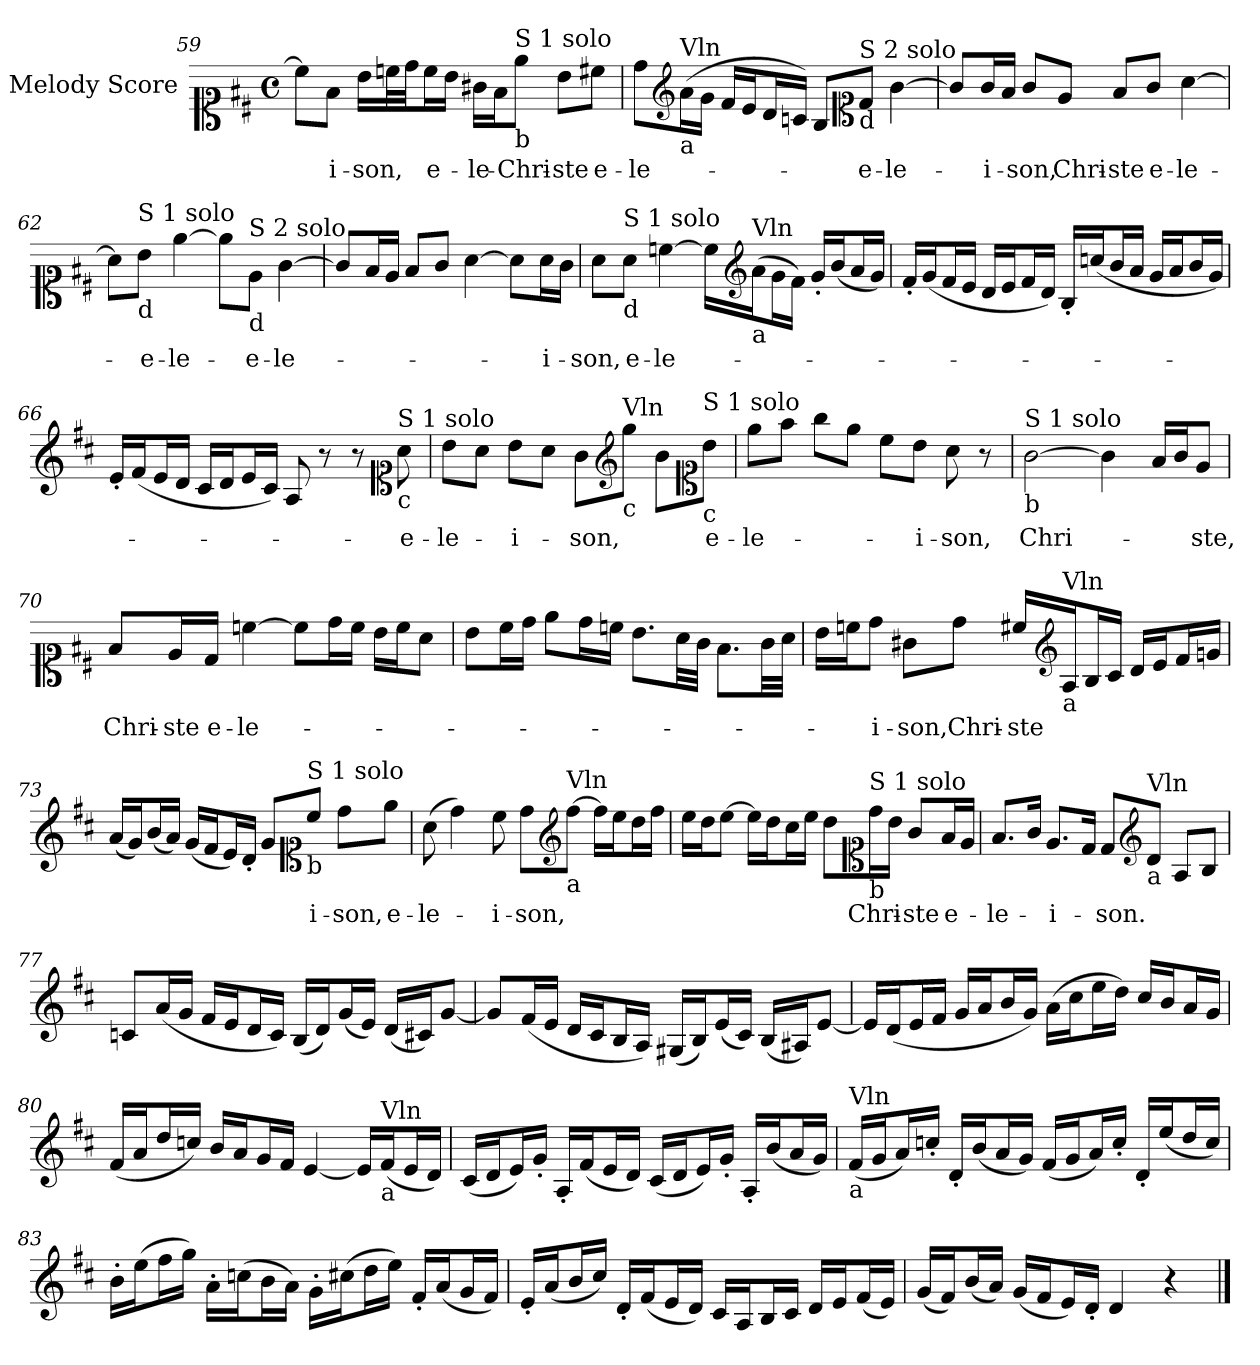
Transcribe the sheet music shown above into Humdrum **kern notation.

**kern	**text
*part1	*part1
*staff1	*staff1
*I"Melody Score	*
*clefC1	*
*k[f#c#]	*
*M4/4	*
*met(c)	*
=59	=59
8cc\L]	.
!	!LO:LY:b
8f#\J	-i-
!	!LO:LY:b
16b\LL	-son,
32ccn\L	.
32dd\JJ	.
!	!LO:LY:b
16cc\L	e-
16b\JJ	.
!	!LO:LY:b
16g#X\LL	-le-
16f#\J	.
!LO:TX:a:t=S 1 solo	!
!LO:TX:b:t=b	!
!	!LO:LY:b
8ee\J	Chri-
!	!LO:LY:b
8b\L	-ste
!	!LO:LY:b
8cc#\J	e-
=60	=60
!	!LO:LY:b
8dd\L	-le-
*clefG2	*
!LO:TX:a:t=Vln	!
!LO:TX:b:t=a	!
(16a\L	.
16g\JJ	.
16f#/LL	.
16e/J	.
16d/L	.
16cn/JJ)	.
8B/L	.
*clefC1	*
!LO:TX:a:t=S 2 solo	!
!LO:TX:b:t=d	!
!	!LO:LY:b
8d/J	e-
!	!LO:LY:b
[4g\	-le-
=61	=61
8g/L]	.
!	!LO:LY:b
16g/L	-i-
16f#/JJ	.
!	!LO:LY:b
8g/L	-son,
!	!LO:LY:b
8e/J	Chri-
!	!LO:LY:b
8f#/L	-ste
!	!LO:LY:b
8g/J	e-
!	!LO:LY:b
[4a\	-le-
=62	=62
8a\L]	.
!LO:TX:a:t=S 1 solo	!
!LO:TX:b:t=d	!
!	!LO:LY:b
8b\J	e-
!	!LO:LY:b
[4ee\	-le-
8ee\L]	.
!LO:TX:a:t=S 2 solo	!
!LO:TX:b:t=d	!
!	!LO:LY:b
8e\J	e-
!	!LO:LY:b
[4g\	-le-
=63	=63
8g/L]	.
16f#/L	.
16e/JJ	.
8f#/L	.
8g/J	.
[4a\	.
8a\L]	.
!	!LO:LY:b
16a\L	-i-
16g\JJ	.
=64	=64
!	!LO:LY:b
8a\L	-son,
!LO:TX:a:t=S 1 solo	!
!LO:TX:b:t=d	!
!	!LO:LY:b
8a\J	e-
!	!LO:LY:b
[4ccn\	-le-
16cc\LL]	.
*clefG2	*
!LO:TX:a:t=Vln	!
!LO:TX:b:t=a	!
(16a\J	.
16g\L	.
16f#\JJ)	.
16g'/LL	.
(16b/J	.
16a/L	.
16g/JJ)	.
=65	=65
16f#'/LL	.
(16g/J	.
16f#/L	.
16e/JJ	.
16d/LL	.
16e/J	.
16f#/L	.
16d/JJ)	.
16B'/LL	.
(16ccn/J	.
16b/L	.
16a/JJ	.
16g/LL	.
16a/J	.
16b/L	.
16g/JJ)	.
=66	=66
16e'/LL	.
(16f#/J	.
16e/L	.
16d/JJ	.
16c#/LL	.
16d/J	.
16e/L	.
16c#/JJ)	.
8A/	.
8r	.
8r	.
*clefC1	*
!LO:TX:a:t=S 1 solo	!
!LO:TX:b:t=c	!
!	!LO:LY:b
8a\	e-
=67	=67
!	!LO:LY:b
8b\L	-le-
8a\J	.
!	!LO:LY:b
8b\L	-i-
8a\J	.
!	!LO:LY:b
8g\L	-son,
*clefG2	*
!LO:TX:a:t=Vln	!
!LO:TX:b:t=c	!
8gg\J	.
8b\L	.
*clefC1	*
!LO:TX:a:t=S 1 solo	!
!LO:TX:b:t=c	!
!	!LO:LY:b
8b\J	e-
=68	=68
!	!LO:LY:b
8ee\L	-le-
8ff#\J	.
8gg\L	.
8ee\J	.
8cc#\L	.
!	!LO:LY:b
8b\J	-i-
!	!LO:LY:b
8a\	-son,
8r	.
=69	=69
!LO:TX:a:t=S 1 solo	!
!LO:TX:b:t=b	!
!	!LO:LY:b
[2g\	Chri-
4g\]	.
16f#/LL	.
16g/J	.
!	!LO:LY:b
8e/J	-ste,
=70	=70
!	!LO:LY:b
8f#/L	Chri-
!	!LO:LY:b
16e/L	-ste
!	!LO:LY:b
16d/JJ	e-
!	!LO:LY:b
[4ccn\	-le-
8cc\L]	.
16dd\L	.
16cc\JJ	.
16b\LL	.
16cc\J	.
8a\J	.
=71	=71
8b\L	.
16cc#\L	.
16dd\JJ	.
8ee\L	.
16dd\L	.
16ccn\JJ	.
8.b\L	.
32a\LL	.
32g\JJJ	.
8.f#\L	.
32g\LL	.
32a\JJJ	.
=72	=72
16b\LL	.
16ccn\J	.
!	!LO:LY:b
8dd\J	-i-
!	!LO:LY:b
8g#X\L	-son,
!	!LO:LY:b
8dd\J	Chri-
!	!LO:LY:b
16cc#X/LL	-ste
*clefG2	*
!LO:TX:a:t=Vln	!
!LO:TX:b:t=a	!
16A/J	.
16B/L	.
16c#/JJ	.
16d/LL	.
16e/J	.
16f#/L	.
16g/JJ	.
=73	=73
(16a/LL	.
16g/J)	.
(16b/L	.
16a/JJ)	.
(16g/LL	.
16f#/J	.
16e/L)	.
16d'/JJ	.
8g/L	.
*clefC1	*
!LO:TX:a:t=S 1 solo	!
!LO:TX:b:t=b	!
!	!LO:LY:b
8cc#/J	-i-
!	!LO:LY:b
8dd\L	-son,
!	!LO:LY:b
8ee\J	e-
=74	=74
!	!LO:LY:b
(8a\	-le-
4dd\)	.
!	!LO:LY:b
8cc#\	-i-
!	!LO:LY:b
8dd\L	-son,
*clefG2	*
!LO:TX:a:t=Vln	!
!LO:TX:b:t=a	!
[8ff#\J	.
16ff#\LL]	.
16ee\J	.
16dd\L	.
16ff#\JJ	.
=75	=75
16ee\LL	.
16dd\J	.
[8ee\J	.
16ee\LL]	.
16dd\J	.
16cc#\L	.
16ee\JJ	.
8dd\L	.
*clefC1	*
!LO:TX:a:t=S 1 solo	!
!LO:TX:b:t=b	!
!	!LO:LY:b
16dd\L	Chri-
16b\JJ	.
!	!LO:LY:b
8g/L	-ste
!	!LO:LY:b
16f#/L	e-
16e/JJ	.
=76	=76
!	!LO:LY:b
8.f#/L	-le-
16g/Jk	.
!	!LO:LY:b
8.e/L	-i-
16d/Jk	.
!	!LO:LY:b
8d/L	-son.
*clefG2	*
!LO:TX:a:t=Vln	!
!LO:TX:b:t=a	!
8d/J	.
8A/L	.
8B/J	.
=77	=77
8cn/L	.
(16a/L	.
16g/JJ	.
16f#/LL	.
16e/J	.
16d/L	.
16c/JJ)	.
(16B/LL	.
16d/J)	.
(16g/L	.
16e/JJ)	.
(16d/LL	.
16c#X/J)	.
[8g/J	.
=78	=78
8g/L]	.
(16f#/L	.
16e/JJ	.
16d/LL	.
16c#/J	.
16B/L	.
16A/JJ)	.
(16G#X/LL	.
16B/J)	.
(16e/L	.
16c#/JJ)	.
(16B/LL	.
16A#X/J)	.
[8e/J	.
=79	=79
16e/LL]	.
(16d/J	.
16e/L	.
16f#/JJ	.
16g/LL	.
16a/J	.
16b/L	.
16g/JJ)	.
(16a\LL	.
16cc#\J	.
16ee\L	.
16dd\JJ)	.
16cc#/LL	.
16b/J	.
16a/L	.
16g/JJ	.
=80	=80
(16f#/LL	.
16a/J	.
16dd/L	.
16ccn/JJ)	.
16b/LL	.
16a/J	.
16g/L	.
16f#/JJ	.
[4e/	.
16e/LL]	.
!LO:TX:a:t=Vln	!
!LO:TX:b:t=a	!
(16f#/J	.
16e/L	.
16d/JJ)	.
=81	=81
(16c#/LL	.
16d/J	.
16e/L)	.
16g'/JJ	.
16A'/LL	.
(16f#/J	.
16e/L	.
16d/JJ)	.
(16c#/LL	.
16d/J	.
16e/L)	.
16g'/JJ	.
16A'/LL	.
(16b/J	.
16a/L	.
16g/JJ)	.
=82	=82
!LO:TX:a:t=Vln	!
!LO:TX:b:t=a	!
(16f#/LL	.
16g/J	.
16a/L)	.
16ccn'/JJ	.
16d'/LL	.
(16b/J	.
16a/L	.
16g/JJ)	.
(16f#/LL	.
16g/J	.
16a/L)	.
16cc'/JJ	.
16d'/LL	.
(16ee/J	.
16dd/L	.
16cc/JJ)	.
=83	=83
16b'\LL	.
(16ee\J	.
16ff#\L	.
16gg\JJ)	.
16a'\LL	.
(16ccn\J	.
16b\L	.
16a\JJ)	.
16g'\LL	.
(16cc#X\J	.
16dd\L	.
16ee\JJ)	.
16f#'/LL	.
(16a/J	.
16g/L	.
16f#/JJ)	.
=84	=84
16e'/LL	.
(16a/J	.
16b/L	.
16cc#/JJ)	.
16d'/LL	.
(16f#/J	.
16e/L	.
16d/JJ)	.
16c#/LL	.
16A/J	.
16B/L	.
16c#/JJ	.
16d/LL	.
16e/J	.
(16f#/L	.
16e/JJ)	.
=85	=85
(16g/LL	.
16f#/J)	.
(16b/L	.
16a/JJ)	.
(16g/LL	.
16f#/J	.
16e/L)	.
16d'/JJ	.
4d/	.
4r	.
==	==
*-	*-
